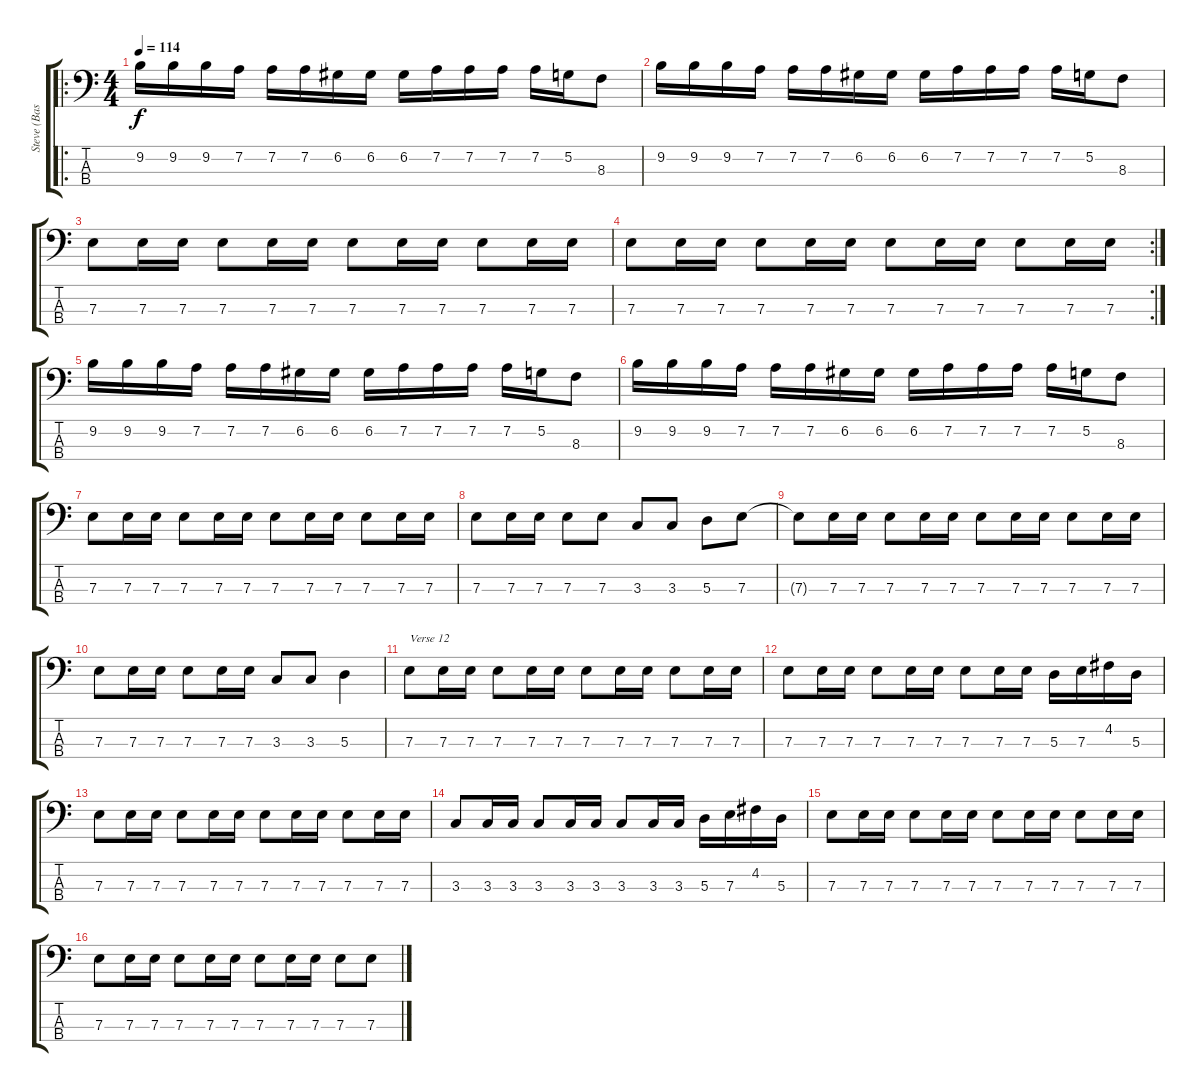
\track ("Steve (Bass)" "Steve (Bas") {instrument electricbassfinger}
\staff {score tabs}
\tuning (G2 D2 A1 E1) {hide}
\ro
\ts (4 4)
\tempo 114
\clef f4
\ks c
9.2.16{dy f} 9.2.16 9.2.16 7.2.16 7.2.16 7.2.16 6.2.16 6.2.16 6.2.16 7.2.16 7.2.16 7.2.16 7.2.16 5.2.16 8.3.8 |
9.2.16 9.2.16 9.2.16 7.2.16 7.2.16 7.2.16 6.2.16 6.2.16 6.2.16 7.2.16 7.2.16 7.2.16 7.2.16 5.2.16 8.3.8 |
7.3.8 7.3.16 7.3.16 7.3.8 7.3.16 7.3.16 7.3.8 7.3.16 7.3.16 7.3.8 7.3.16 7.3.16 |
\rc 2
7.3.8 7.3.16 7.3.16 7.3.8 7.3.16 7.3.16 7.3.8 7.3.16 7.3.16 7.3.8 7.3.16 7.3.16 |
9.2.16 9.2.16 9.2.16 7.2.16 7.2.16 7.2.16 6.2.16 6.2.16 6.2.16 7.2.16 7.2.16 7.2.16 7.2.16 5.2.16 8.3.8 |
9.2.16 9.2.16 9.2.16 7.2.16 7.2.16 7.2.16 6.2.16 6.2.16 6.2.16 7.2.16 7.2.16 7.2.16 7.2.16 5.2.16 8.3.8 |
7.3.8 7.3.16 7.3.16 7.3.8 7.3.16 7.3.16 7.3.8 7.3.16 7.3.16 7.3.8 7.3.16 7.3.16 |
7.3.8 7.3.16 7.3.16 7.3.8 7.3.8 3.3.8 3.3.8 5.3.8 7.3.8 |
7.3{t}.8 7.3.16 7.3.16 7.3.8 7.3.16 7.3.16 7.3.8 7.3.16 7.3.16 7.3.8 7.3.16 7.3.16 |
7.3.8 7.3.16 7.3.16 7.3.8 7.3.16 7.3.16 3.3.8 3.3.8 5.3.4 |
7.3.8{txt "Verse 12"} 7.3.16 7.3.16 7.3.8 7.3.16 7.3.16 7.3.8 7.3.16 7.3.16 7.3.8 7.3.16 7.3.16 |
7.3.8 7.3.16 7.3.16 7.3.8 7.3.16 7.3.16 7.3.8 7.3.16 7.3.16 5.3.16 7.3.16 4.2.16 5.3.16 |
7.3.8 7.3.16 7.3.16 7.3.8 7.3.16 7.3.16 7.3.8 7.3.16 7.3.16 7.3.8 7.3.16 7.3.16 |
3.3.8 3.3.16 3.3.16 3.3.8 3.3.16 3.3.16 3.3.8 3.3.16 3.3.16 5.3.16 7.3.16 4.2.16 5.3.16 |
7.3.8 7.3.16 7.3.16 7.3.8 7.3.16 7.3.16 7.3.8 7.3.16 7.3.16 7.3.8 7.3.16 7.3.16 |
7.3.8 7.3.16 7.3.16 7.3.8 7.3.16 7.3.16 7.3.8 7.3.16 7.3.16 7.3.8 7.3.8
